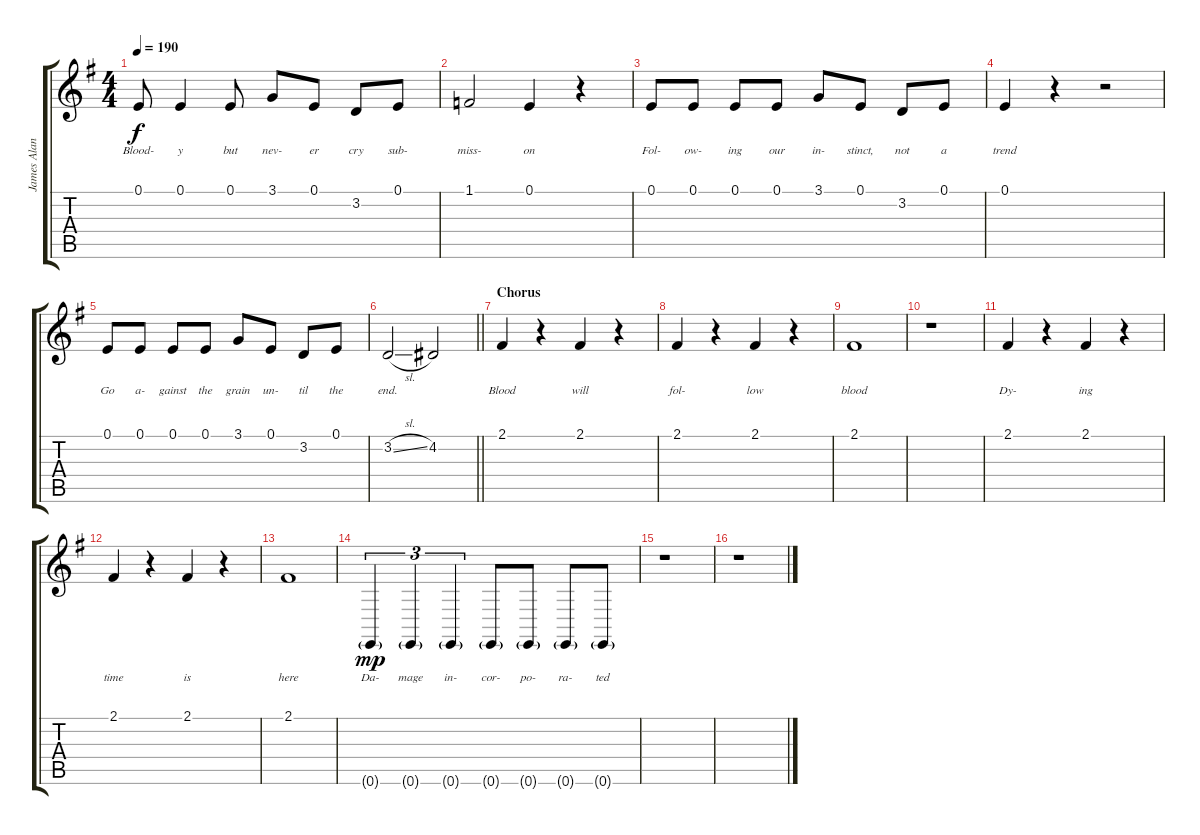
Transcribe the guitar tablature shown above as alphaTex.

\track ("James Alan Hetfield - Vocals" "James Alan") {instrument lead6voice}
\staff {score tabs}
\tuning (E4 B3 G3 D3 A2 E2) {hide}
\ts (4 4)
\tempo 190
\clef g2
\ks eminor
0.1.8{lyrics (0 "Blood-") lyrics (1 "") lyrics (2 "") lyrics (3 "") lyrics (4 "") dy f} 0.1.4{lyrics (0 "y") lyrics (1 "") lyrics (2 "") lyrics (3 "") lyrics (4 "")} 0.1.8{lyrics (0 "but") lyrics (1 "") lyrics (2 "") lyrics (3 "") lyrics (4 "")} 3.1.8{lyrics (0 "nev-") lyrics (1 "") lyrics (2 "") lyrics (3 "") lyrics (4 "")} 0.1.8{lyrics (0 "er") lyrics (1 "") lyrics (2 "") lyrics (3 "") lyrics (4 "")} 3.2.8{lyrics (0 "cry") lyrics (1 "") lyrics (2 "") lyrics (3 "") lyrics (4 "")} 0.1.8{lyrics (0 "sub-") lyrics (1 "") lyrics (2 "") lyrics (3 "") lyrics (4 "")} |
1.1.2{lyrics (0 "miss-") lyrics (1 "") lyrics (2 "") lyrics (3 "") lyrics (4 "")} 0.1.4{lyrics (0 "on") lyrics (1 "") lyrics (2 "") lyrics (3 "") lyrics (4 "")} r.4 |
0.1.8{lyrics (0 "Fol-") lyrics (1 "") lyrics (2 "") lyrics (3 "") lyrics (4 "")} 0.1.8{lyrics (0 "ow-") lyrics (1 "") lyrics (2 "") lyrics (3 "") lyrics (4 "")} 0.1.8{lyrics (0 "ing") lyrics (1 "") lyrics (2 "") lyrics (3 "") lyrics (4 "")} 0.1.8{lyrics (0 "our") lyrics (1 "") lyrics (2 "") lyrics (3 "") lyrics (4 "")} 3.1.8{lyrics (0 "in-") lyrics (1 "") lyrics (2 "") lyrics (3 "") lyrics (4 "")} 0.1.8{lyrics (0 "stinct,") lyrics (1 "") lyrics (2 "") lyrics (3 "") lyrics (4 "")} 3.2.8{lyrics (0 "not") lyrics (1 "") lyrics (2 "") lyrics (3 "") lyrics (4 "")} 0.1.8{lyrics (0 "a") lyrics (1 "") lyrics (2 "") lyrics (3 "") lyrics (4 "")} |
0.1.4{lyrics (0 "trend") lyrics (1 "") lyrics (2 "") lyrics (3 "") lyrics (4 "")} r.4 r.2 |
0.1.8{lyrics (0 "Go") lyrics (1 "") lyrics (2 "") lyrics (3 "") lyrics (4 "")} 0.1.8{lyrics (0 "a-") lyrics (1 "") lyrics (2 "") lyrics (3 "") lyrics (4 "")} 0.1.8{lyrics (0 "gainst") lyrics (1 "") lyrics (2 "") lyrics (3 "") lyrics (4 "")} 0.1.8{lyrics (0 "the") lyrics (1 "") lyrics (2 "") lyrics (3 "") lyrics (4 "")} 3.1.8{lyrics (0 "grain") lyrics (1 "") lyrics (2 "") lyrics (3 "") lyrics (4 "")} 0.1.8{lyrics (0 "un-") lyrics (1 "") lyrics (2 "") lyrics (3 "") lyrics (4 "")} 3.2.8{lyrics (0 "til") lyrics (1 "") lyrics (2 "") lyrics (3 "") lyrics (4 "")} 0.1.8{lyrics (0 "the") lyrics (1 "") lyrics (2 "") lyrics (3 "") lyrics (4 "")} |
\barLineRight lightlight
3.2{sl}.2{lyrics (0 "end.") lyrics (1 "") lyrics (2 "") lyrics (3 "") lyrics (4 "")} 4.2.2{lyrics (0 "") lyrics (1 "") lyrics (2 "") lyrics (3 "") lyrics (4 "")} |
\section ("" "Chorus")
2.1.4{lyrics (0 "Blood") lyrics (1 "") lyrics (2 "") lyrics (3 "") lyrics (4 "")} r.4 2.1.4{lyrics (0 "will") lyrics (1 "") lyrics (2 "") lyrics (3 "") lyrics (4 "")} r.4 |
2.1.4{lyrics (0 "fol-") lyrics (1 "") lyrics (2 "") lyrics (3 "") lyrics (4 "")} r.4 2.1.4{lyrics (0 "low") lyrics (1 "") lyrics (2 "") lyrics (3 "") lyrics (4 "")} r.4 |
2.1.1{lyrics (0 "blood") lyrics (1 "") lyrics (2 "") lyrics (3 "") lyrics (4 "")} |
r.1 |
2.1.4{lyrics (0 "Dy-") lyrics (1 "") lyrics (2 "") lyrics (3 "") lyrics (4 "")} r.4 2.1.4{lyrics (0 "ing") lyrics (1 "") lyrics (2 "") lyrics (3 "") lyrics (4 "")} r.4 |
2.1.4{lyrics (0 "time") lyrics (1 "") lyrics (2 "") lyrics (3 "") lyrics (4 "")} r.4 2.1.4{lyrics (0 "is") lyrics (1 "") lyrics (2 "") lyrics (3 "") lyrics (4 "")} r.4 |
2.1.1{lyrics (0 "here") lyrics (1 "") lyrics (2 "") lyrics (3 "") lyrics (4 "")} |
0.6{g}.4{tu (3 2) lyrics (0 "Da-") lyrics (1 "") lyrics (2 "") lyrics (3 "") lyrics (4 "") dy mp instrument fx7echoes} 0.6{g}.4{tu (3 2) lyrics (0 "mage") lyrics (1 "") lyrics (2 "") lyrics (3 "") lyrics (4 "")} 0.6{g}.4{tu (3 2) lyrics (0 "in-") lyrics (1 "") lyrics (2 "") lyrics (3 "") lyrics (4 "")} 0.6{g}.8{lyrics (0 "cor-") lyrics (1 "") lyrics (2 "") lyrics (3 "") lyrics (4 "")} 0.6{g}.8{lyrics (0 "po-") lyrics (1 "") lyrics (2 "") lyrics (3 "") lyrics (4 "")} 0.6{g}.8{lyrics (0 "ra-") lyrics (1 "") lyrics (2 "") lyrics (3 "") lyrics (4 "")} 0.6{g}.8{lyrics (0 "ted") lyrics (1 "") lyrics (2 "") lyrics (3 "") lyrics (4 "")} |
r.1 |
r.1
